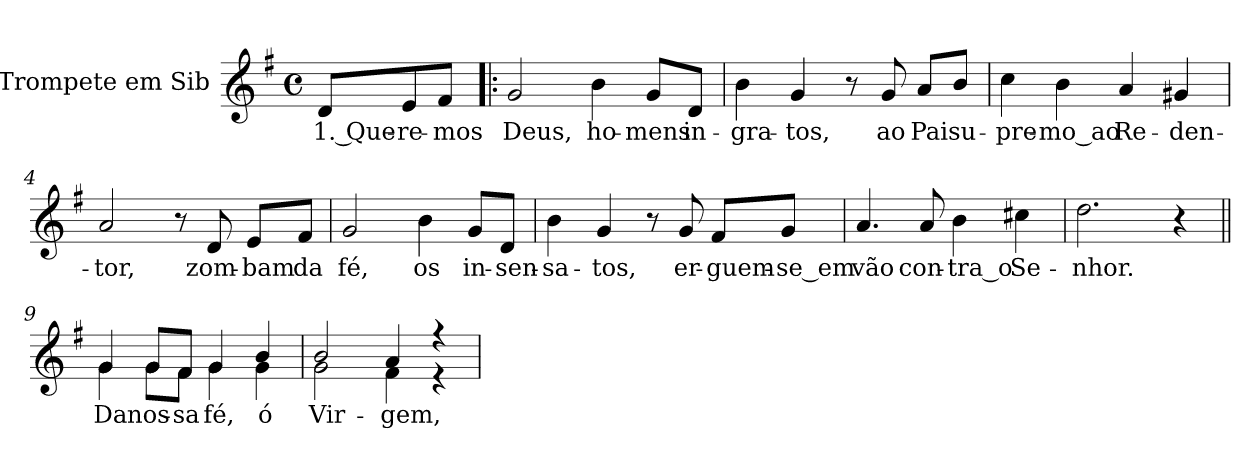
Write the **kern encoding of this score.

**kern	**text
*part1	*part1
*staff1	*staff1
*I"Trompete em Sib	*
*I'Tpte.	*
!!LO:PB:g=z
*clefG2	*
*ITrd1c2	*
*k[b-]	*
*F:	*
*M4/4	*
*met(c)	*
*MM76	*
=	=
!	!LO:LY:b:color=#000000
8ci/L	1. Que-
!	!LO:LY:b:color=#000000
8di/	-re-
!	!LO:LY:b:color=#000000
8ei/J	-mos
=1!|:	=1!|:
!	!LO:LY:b:color=#000000
2fi/	Deus,
!	!LO:LY:b:color=#000000
4ai\	ho-
!	!LO:LY:b:color=#000000
8fi/L	-mens
!	!LO:LY:b:color=#000000
8ci/J	in-
=2	=2
!	!LO:LY:b:color=#000000
4ai\	-gra-
!	!LO:LY:b:color=#000000
4fi/	-tos,
8r	.
!	!LO:LY:b:color=#000000
8fi/	ao
!	!LO:LY:b:color=#000000
8gi/L	Pai
!	!LO:LY:b:color=#000000
8ai/J	su-
=3	=3
!	!LO:LY:b:color=#000000
4b-i\	-pre-
!	!LO:LY:b:color=#000000
4ai\	-mo_ao
!	!LO:LY:b:color=#000000
4gi/	Re-
!	!LO:LY:b:color=#000000
4f#Xi/	-den-
=4	=4
!	!LO:LY:b:color=#000000
2gi/	-tor,
8r	.
!	!LO:LY:b:color=#000000
8ci/	zom-
!	!LO:LY:b:color=#000000
8di/L	-bam
!	!LO:LY:b:color=#000000
8ei/J	da
!!LO:LB:g=z
=5	=5
!	!LO:LY:b:color=#000000
2fi/	fé,
!	!LO:LY:b:color=#000000
4ai\	os
!	!LO:LY:b:color=#000000
8fi/L	in-
!	!LO:LY:b:color=#000000
8ci/J	-sen-
=6	=6
!	!LO:LY:b:color=#000000
4ai\	-sa-
!	!LO:LY:b:color=#000000
4fi/	-tos,
8r	.
!	!LO:LY:b:color=#000000
8fi/	er-
!	!LO:LY:b:color=#000000
8ei/L	-guem-
!	!LO:LY:b:color=#000000
8fi/J	-se_em
=7	=7
!	!LO:LY:b:color=#000000
4.gi/	vão
!	!LO:LY:b:color=#000000
8gi/	con-
!	!LO:LY:b:color=#000000
4ai\	-tra_o
!	!LO:LY:b:color=#000000
4bni\	Se-
=8	=8
!	!LO:LY:b:color=#000000
2.cci\	-nhor.
4r	.
=9||	=9||
!	!LO:LY:b:color=#000000
*^	*
4fi/	4fi\	Da
!	!	!LO:LY:b:color=#000000
8fi/L	8fi\L	nos-
!	!	!LO:LY:b:color=#000000
8ei/J	8ei\J	-sa
!	!	!LO:LY:b:color=#000000
4fi/	4fi\	fé,
!	!	!LO:LY:b:color=#000000
4ai/	4fi\	ó
!!LO:LB:g=z	!!
=10	=10	=10
!	!	!LO:LY:b:color=#000000
2ai/	2fi\	Vir-
!	!	!LO:LY:b:color=#000000
4gi/	4ei\	-gem,
4r	4r	.
*v	*v	*
=	=
*-	*-
